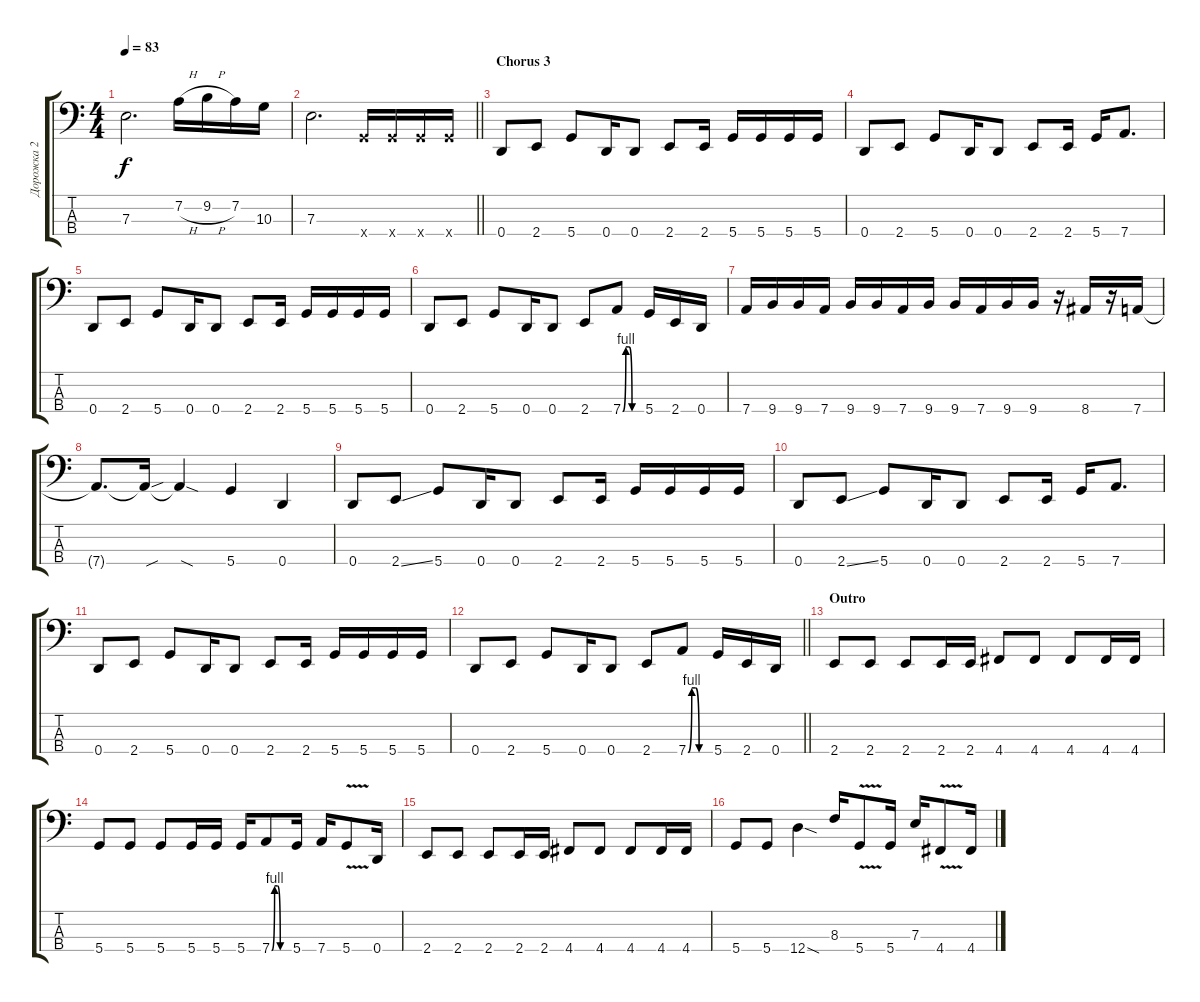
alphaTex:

\track ("Дорожка 2" "Дорожка 2") {instrument electricbassfinger}
\staff {score tabs}
\tuning (G2 D2 A1 D1) {hide}
\ts (4 4)
\tempo 83
\clef f4
\ks c
7.3.2{d dy f} 7.2{h}.16 9.2{h}.16 7.2.16 10.3.16 |
\barLineRight lightlight
7.3.2{d} 5.4{x}.16 5.4{x}.16 5.4{x}.16 5.4{x}.16 |
\section ("" "Chorus 3")
0.4.8 2.4.8 5.4.8 0.4.16 0.4.8 2.4.8 2.4.16 5.4.16 5.4.16 5.4.16 5.4.16 |
0.4.8 2.4.8 5.4.8 0.4.16 0.4.8 2.4.8 2.4.16 5.4.16 7.4.8{d} |
0.4.8 2.4.8 5.4.8 0.4.16 0.4.8 2.4.8 2.4.16 5.4.16 5.4.16 5.4.16 5.4.16 |
0.4.8 2.4.8 5.4.8 0.4.16 0.4.8 2.4.8 7.4{be (custom 0 0 10 4 20 4 30 0 60 0)}.8 5.4.16 2.4.16 0.4.16 |
7.4.16 9.4.16 9.4.16 7.4.16 9.4.16 9.4.16 7.4.16 9.4.16 9.4.16 7.4.16 9.4.16 9.4.16 r.16 8.4.16 r.16 7.4.16 |
7.4{t}.8{d} 7.4{sou t}.16 7.4{sod t}.4 5.4.4 0.4.4 |
0.4.8 2.4{ss}.8 5.4.8 0.4.16 0.4.8 2.4.8 2.4.16 5.4.16 5.4.16 5.4.16 5.4.16 |
0.4.8 2.4{ss}.8 5.4.8 0.4.16 0.4.8 2.4.8 2.4.16 5.4.16 7.4.8{d} |
0.4.8 2.4.8 5.4.8 0.4.16 0.4.8 2.4.8 2.4.16 5.4.16 5.4.16 5.4.16 5.4.16 |
\barLineRight lightlight
0.4.8 2.4.8 5.4.8 0.4.16 0.4.8 2.4.8 7.4{be (custom 0 0 10 4 20 4 30 0 60 0)}.8 5.4.16 2.4.16 0.4.16 |
\section ("" "Outro")
2.4.8 2.4.8 2.4.8 2.4.16 2.4.16 4.4.8 4.4.8 4.4.8 4.4.16 4.4.16 |
5.4.8 5.4.8 5.4.8 5.4.16 5.4.16 5.4.16 7.4{be (custom 0 0 10 4 20 4 30 0 60 0)}.8 5.4.16 7.4.16 5.4{v}.8 0.4.16 |
2.4.8 2.4.8 2.4.8 2.4.16 2.4.16 4.4.8 4.4.8 4.4.8 4.4.16 4.4.16 |
5.4.8 5.4.8 12.4{sod}.4 8.3.16 5.4{v}.8 5.4.16 7.3.16 4.4{v}.8 4.4.16
